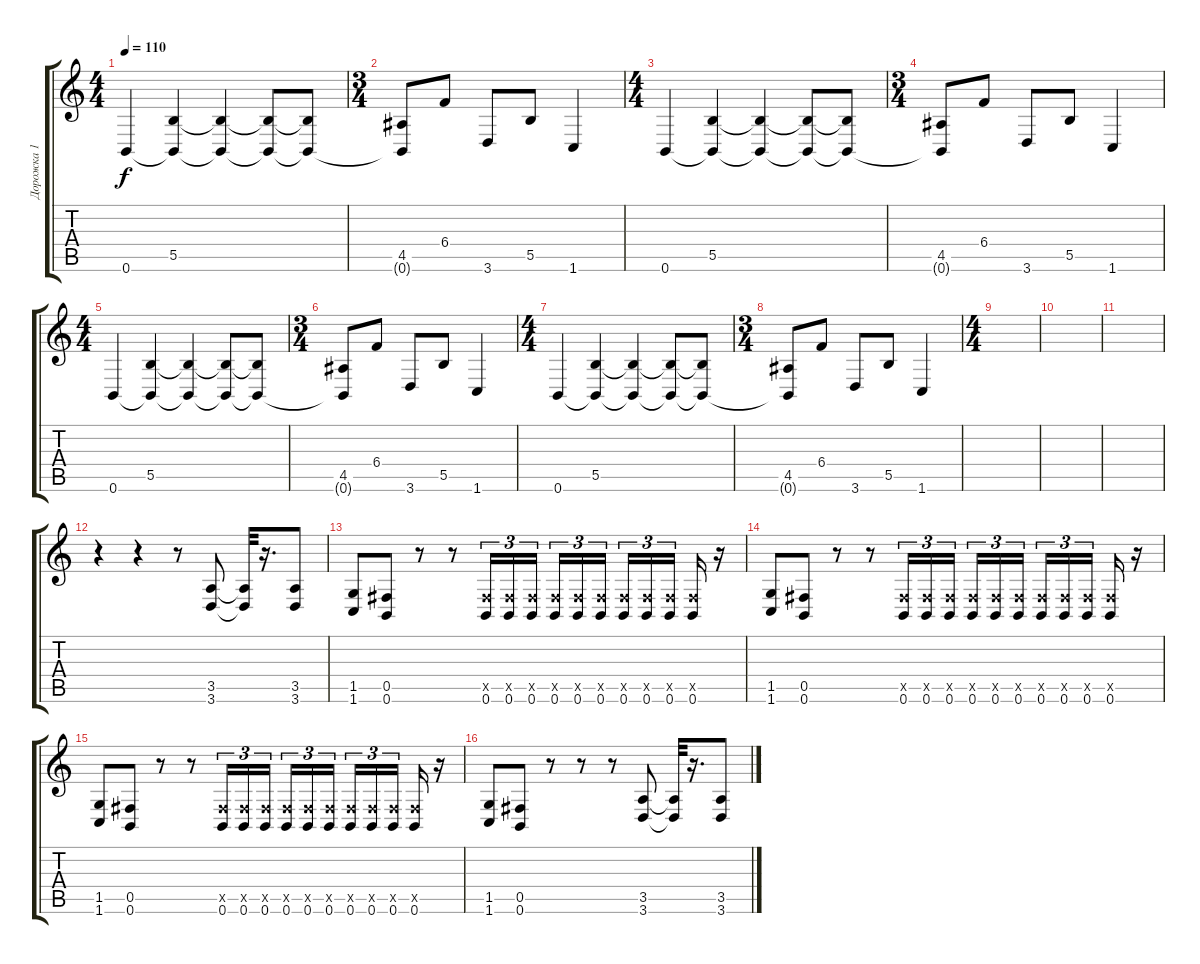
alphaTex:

\track ("Дорожка 1" "Дорожка 1") {instrument distortionguitar}
\staff {score tabs}
\tuning (Db4 Ab3 E3 B2 Gb2 B1) {hide}
\ts (4 4)
\tempo 110
\clef g2
\ks c
0.6.4{dy f} (5.5 0.6{t}).4 (5.5{t} 0.6{t}).4 (5.5{t} 0.6{t}).8 (5.5{t} 0.6{t}).8 |
\ts (3 4)
(4.5 0.6{t}).8 6.4.8 3.6.8 5.5.8 1.6.4 |
\ts (4 4)
0.6.4 (5.5 0.6{t}).4 (5.5{t} 0.6{t}).4 (5.5{t} 0.6{t}).8 (5.5{t} 0.6{t}).8 |
\ts (3 4)
(4.5 0.6{t}).8 6.4.8 3.6.8 5.5.8 1.6.4 |
\ts (4 4)
0.6.4 (5.5 0.6{t}).4 (5.5{t} 0.6{t}).4 (5.5{t} 0.6{t}).8 (5.5{t} 0.6{t}).8 |
\ts (3 4)
(4.5 0.6{t}).8 6.4.8 3.6.8 5.5.8 1.6.4 |
\ts (4 4)
0.6.4 (5.5 0.6{t}).4 (5.5{t} 0.6{t}).4 (5.5{t} 0.6{t}).8 (5.5{t} 0.6{t}).8 |
\ts (3 4)
(4.5 0.6{t}).8 6.4.8 3.6.8 5.5.8 1.6.4 |
\ts (4 4)
|
|
|
r.4 r.4 r.8 (3.5 3.6).8{volume 13 instrument distortionguitar} (3.5{t} 3.6{t}).32 r.16{d} (3.5 3.6).8 |
(1.5 1.6).8 (0.5 0.6).8 r.8 r.8 (0.5{x} 0.6).16{tu (3 2)} (0.5{x} 0.6).16{tu (3 2)} (0.5{x} 0.6).16{tu (3 2)} (0.5{x} 0.6).16{tu (3 2)} (0.5{x} 0.6).16{tu (3 2)} (0.5{x} 0.6).16{tu (3 2)} (0.5{x} 0.6).16{tu (3 2)} (0.5{x} 0.6).16{tu (3 2)} (0.5{x} 0.6).16{tu (3 2)} (0.5{x} 0.6).16 r.16 |
(1.5 1.6).8 (0.5 0.6).8 r.8 r.8 (0.5{x} 0.6).16{tu (3 2)} (0.5{x} 0.6).16{tu (3 2)} (0.5{x} 0.6).16{tu (3 2)} (0.5{x} 0.6).16{tu (3 2)} (0.5{x} 0.6).16{tu (3 2)} (0.5{x} 0.6).16{tu (3 2)} (0.5{x} 0.6).16{tu (3 2)} (0.5{x} 0.6).16{tu (3 2)} (0.5{x} 0.6).16{tu (3 2)} (0.5{x} 0.6).16 r.16 |
(1.5 1.6).8 (0.5 0.6).8 r.8 r.8 (0.5{x} 0.6).16{tu (3 2)} (0.5{x} 0.6).16{tu (3 2)} (0.5{x} 0.6).16{tu (3 2)} (0.5{x} 0.6).16{tu (3 2)} (0.5{x} 0.6).16{tu (3 2)} (0.5{x} 0.6).16{tu (3 2)} (0.5{x} 0.6).16{tu (3 2)} (0.5{x} 0.6).16{tu (3 2)} (0.5{x} 0.6).16{tu (3 2)} (0.5{x} 0.6).16 r.16 |
(1.5 1.6).8 (0.5 0.6).8 r.8 r.8 r.8 (3.5 3.6).8 (3.5{t} 3.6{t}).32 r.16{d} (3.5 3.6).8
